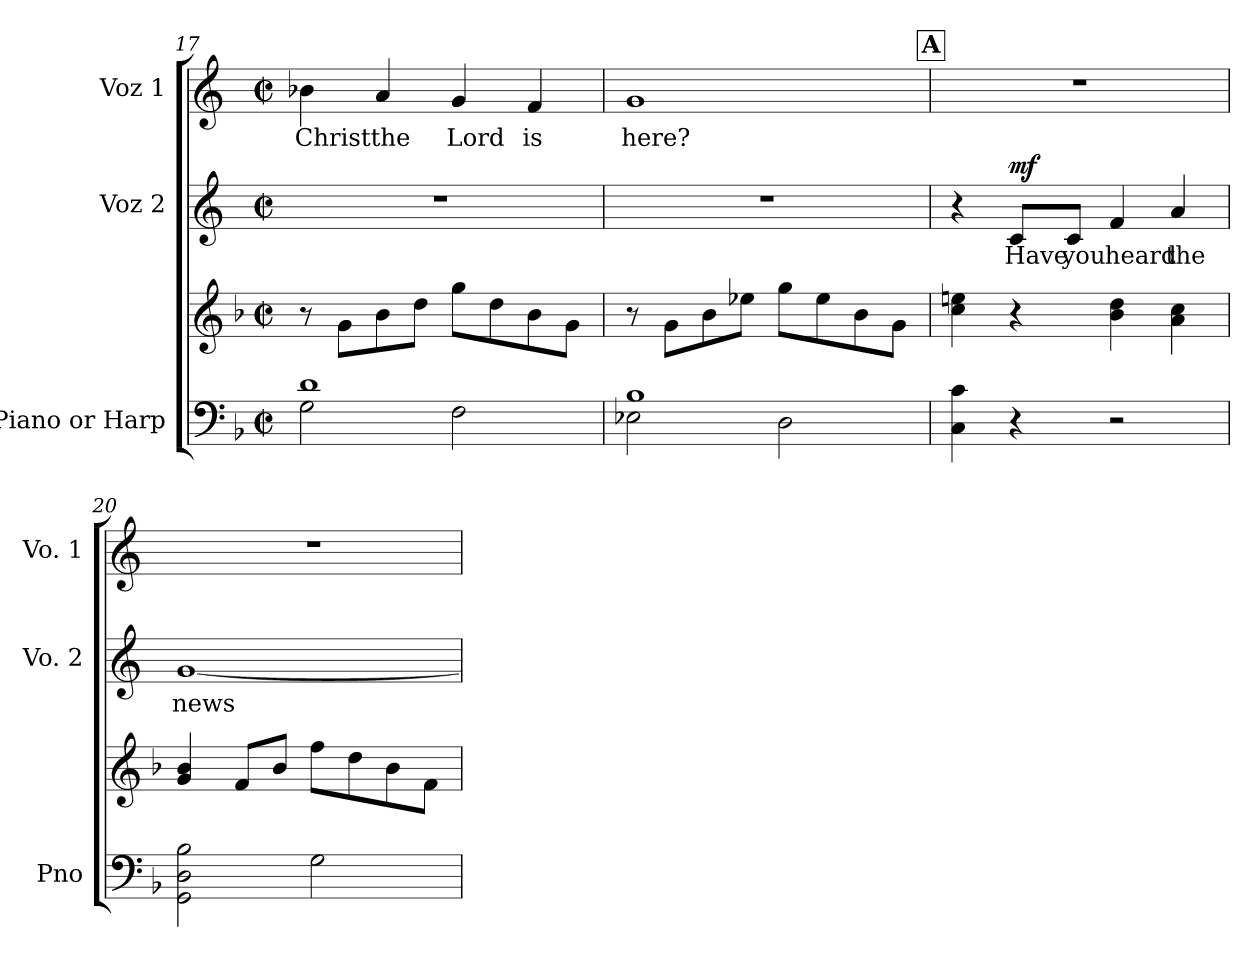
**kern	**kern	**kern	**text	**dynam	**kern	**text
*part3	*part3	*part2	*part2	*part2	*part1	*part1
*staff4	*staff3	*staff2	*staff2	*staff2	*staff1	*staff1
*I"Piano or Harp	*	*I"Voz 2	*	*	*I"Voz 1	*
*I'Pno	*	*I'Vo. 2	*	*	*I'Vo. 1	*
*clefF4	*clefG2	*clefG2	*	*	*clefG2	*
*k[b-]	*k[b-]	*k[]	*	*	*k[]	*
*M2/2	*M2/2	*M2/2	*	*	*M2/2	*
*met(c|)	*met(c|)	*met(c|)	*	*	*met(c|)	*
=17	=17	=17	=17	=17	=17	=17
*^	*	*	*	*	*	*
1d	2G\	8r	1r	.	.	4b-X\	Christ
.	.	8g\L	.	.	.	.	.
.	.	8b-\	.	.	.	4a/	the
.	.	8dd\J	.	.	.	.	.
.	2F\	8gg\L	.	.	.	4g/	Lord
.	.	8dd\	.	.	.	.	.
.	.	8b-\	.	.	.	4f/	is
.	.	8g\J	.	.	.	.	.
=18	=18	=18	=18	=18	=18	=18	=18
1B-	2E-X\	8r	1r	.	.	1g	here?
.	.	8g\L	.	.	.	.	.
.	.	8b-\	.	.	.	.	.
.	.	8ee-X\J	.	.	.	.	.
.	2D\	8gg\L	.	.	.	.	.
.	.	8ee-\	.	.	.	.	.
.	.	8b-\	.	.	.	.	.
.	.	8g\J	.	.	.	.	.
*v	*v	*	*	*	*	*	*
!!LO:PB:g=z
!!LO:REH:place=s1:a:B:fs=19.1405:t=A
=19	=19	=19	=19	=19	=19	=19
4C\ 4c\	4cc\ 4een\	4r	.	.	1r	.
!	!	!	!	!LO:DY:a	!	!
4r	4r	8c/L	Have	mf	.	.
.	.	8c/J	you	.	.	.
2r	4b-\ 4dd\	4f/	heard	.	.	.
.	4a\ 4cc\	4a/	the	.	.	.
=20	=20	=20	=20	=20	=20	=20
2GG\ 2D\ 2B-\	4g/ 4b-/	[1g	news	.	1r	.
.	8f/L	.	.	.	.	.
.	8b-/J	.	.	.	.	.
2G\	8ff\L	.	.	.	.	.
.	8dd\	.	.	.	.	.
.	8b-\	.	.	.	.	.
.	8f\J	.	.	.	.	.
=	=	=	=	=	=	=
*-	*-	*-	*-	*-	*-	*-
